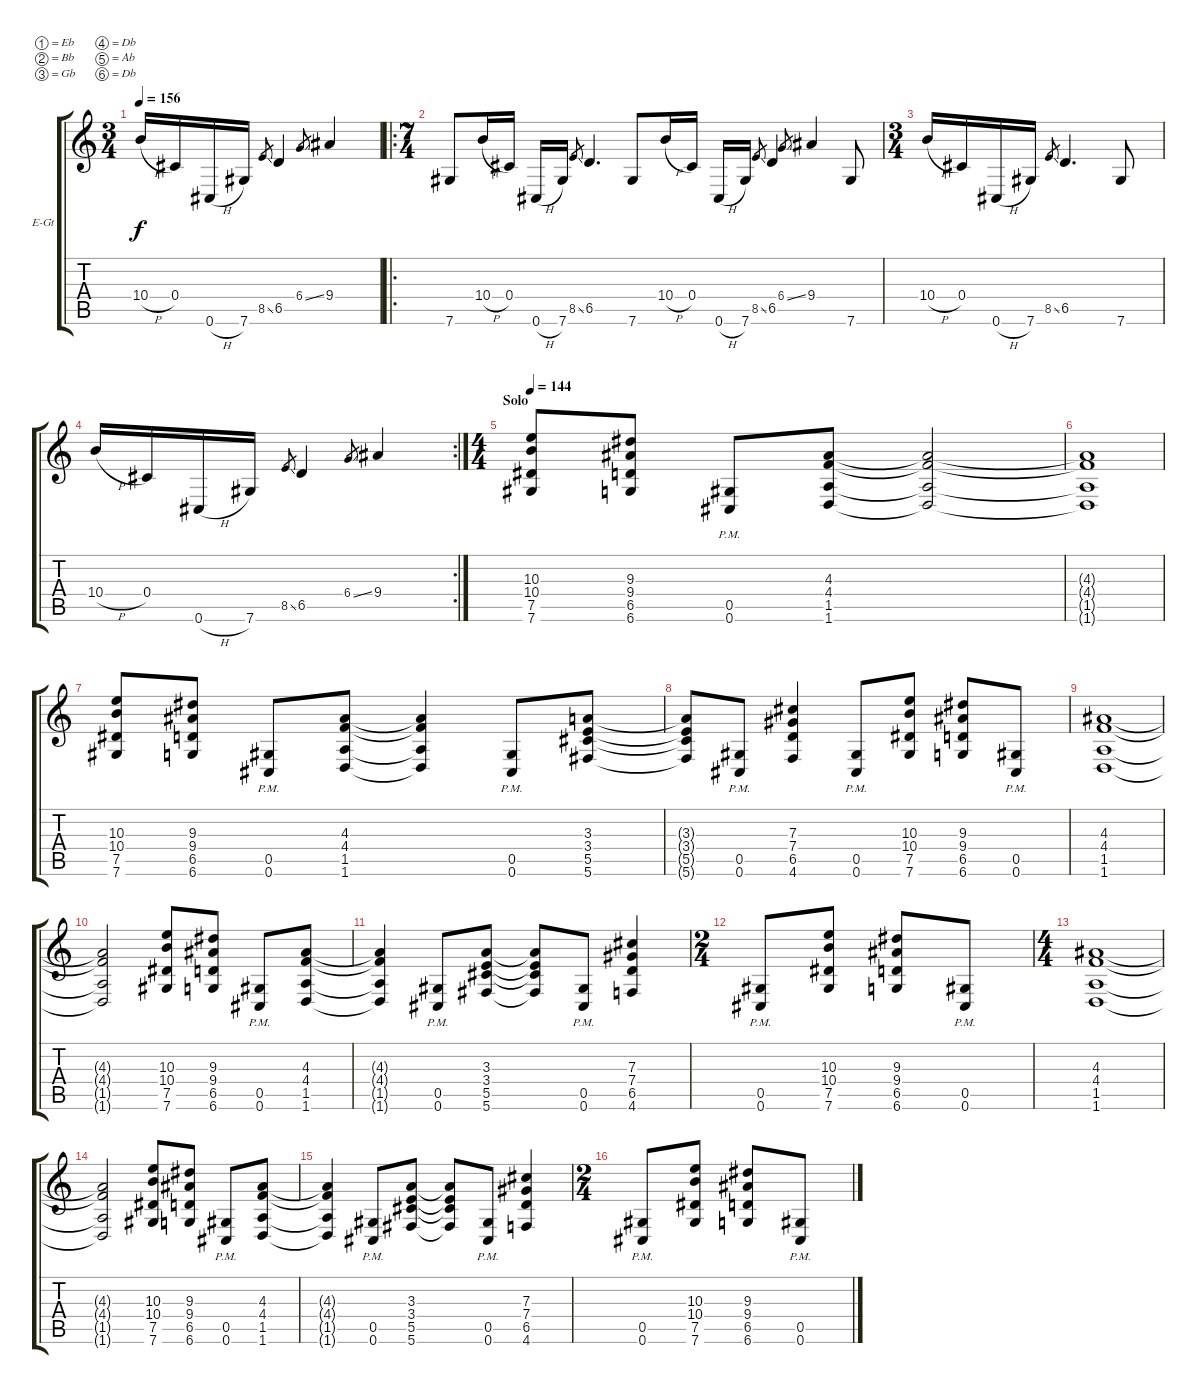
\defaultSystemsLayout 4
\bracketExtendMode groupsimilarinstruments
\firstSystemTrackNameOrientation horizontal
\otherSystemsTrackNameOrientation horizontal
\track ("Martin Carbonneau" "E-Gt") {instrument distortionguitar}
\staff {score tabs}
\tuning (Eb4 Bb3 Gb3 Db3 Ab2 Db2)
\ts (3 4)
\tempo 156
\clef g2
\ks c
10.4{h}.16{dy f} 0.4.16 0.6{h}.16 7.6.16 8.5{ss}.8{gr} 6.5.4 6.4{ss}.8{gr} 9.4.4 |
\ro
\ts (7 4)
7.6.8 10.4{h}.16 0.4.16 0.6{h}.16 7.6.16 8.5{ss}.8{gr} 6.5.4{d} 7.6.8 10.4{h}.16 0.4.16 0.6{h}.16 7.6.16 8.5{ss}.8{gr} 6.5.4 6.4{ss}.8{gr} 9.4.4 7.6.8 |
\ts (3 4)
10.4{h}.16 0.4.16 0.6{h}.16 7.6.16 8.5{ss}.8{gr} 6.5.4{d} 7.6.8 |
\rc 2
10.4{h}.16 0.4.16 0.6{h}.16 7.6.16 8.5{ss}.8{gr} 6.5.4 6.4{ss}.8{gr} 9.4.4 |
\ts (4 4)
\section ("" "Solo")
\tempo 144
(7.6 7.5 10.4 10.3).8 (9.3 9.4 6.5 6.6).8 (0.6{pm} 0.5{pm}).8 (1.6 1.5 4.4 4.3).8 (1.6{t} 1.5{t} 4.4{t} 4.3{t}).2 |
(1.6{t} 1.5{t} 4.4{t} 4.3{t}).1 |
(7.6 7.5 10.4 10.3).8 (9.3 9.4 6.5 6.6).8 (0.6{pm} 0.5{pm}).8 (1.6 1.5 4.4 4.3).8 (1.6{t} 1.5{t} 4.4{t} 4.3{t}).4 (0.6{pm} 0.5{pm}).8 (5.6 5.5 3.4 3.3).8 |
(5.6{t} 5.5{t} 3.4{t} 3.3{t}).8 (0.6{pm} 0.5{pm}).8 (4.6 6.5 7.4 7.3).4 (0.5{pm} 0.6{pm}).8 (7.6 7.5 10.4 10.3).8 (6.6 6.5 9.3 9.4).8 (0.6{pm} 0.5{pm}).8 |
(4.3 4.4 1.5 1.6).1 |
(4.3{t} 4.4{t} 1.5{t} 1.6{t}).2 (7.6 7.5 10.4 10.3).8 (9.3 9.4 6.5 6.6).8 (0.6{pm} 0.5{pm}).8 (1.6 1.5 4.4 4.3).8 |
(1.6{t} 1.5{t} 4.4{t} 4.3{t}).4 (0.6{pm} 0.5{pm}).8 (5.6 5.5 3.4 3.3).8 (5.6{t} 5.5{t} 3.4{t} 3.3{t}).8 (0.6{pm} 0.5{pm}).8 (4.6 6.5 7.4 7.3).4 |
\ts (2 4)
(0.5{pm} 0.6{pm}).8 (7.6 7.5 10.4 10.3).8 (6.6 6.5 9.3 9.4).8 (0.6{pm} 0.5{pm}).8 |
\ts (4 4)
(4.3 4.4 1.5 1.6).1 |
(4.3{t} 4.4{t} 1.5{t} 1.6{t}).2 (7.6 7.5 10.4 10.3).8 (9.3 9.4 6.5 6.6).8 (0.6{pm} 0.5{pm}).8 (1.6 1.5 4.4 4.3).8 |
(1.6{t} 1.5{t} 4.4{t} 4.3{t}).4 (0.6{pm} 0.5{pm}).8 (5.6 5.5 3.4 3.3).8 (5.6{t} 5.5{t} 3.4{t} 3.3{t}).8 (0.6{pm} 0.5{pm}).8 (4.6 6.5 7.4 7.3).4 |
\ts (2 4)
(0.5{pm} 0.6{pm}).8 (7.6 7.5 10.4 10.3).8 (6.6 6.5 9.3 9.4).8 (0.6{pm} 0.5{pm}).8
